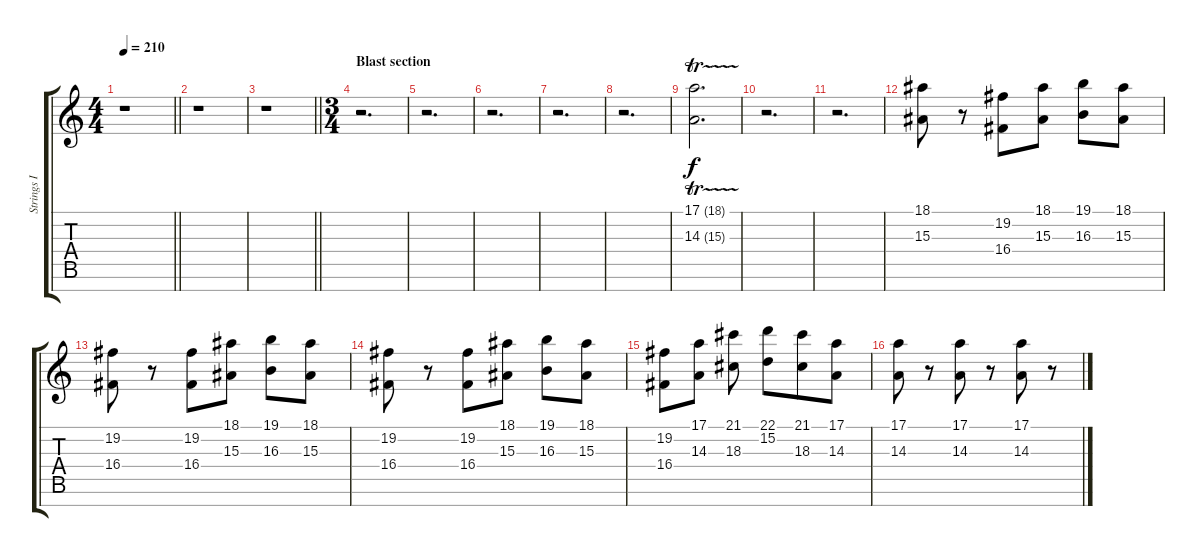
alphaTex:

\track ("Strings I" "Strings I") {instrument stringensemble1}
\staff {score tabs}
\tuning (E4 B3 G3 D3 A2 E2 B1) {hide}
\ts (4 4)
\tempo 210
\clef g2
\barLineRight lightlight
\ks c
r.1{dy f} |
r.1 |
\barLineRight lightlight
r.1 |
\ts (3 4)
\section ("" "Blast section")
r.2{d} |
r.2{d} |
r.2{d} |
r.2{d} |
r.2{d} |
(17.1{tr (18 16)} 14.3{tr (15 16)}).2{d balance 6} |
r.2{d} |
r.2{d} |
(18.1 15.3).8 r.8 (19.2 16.4).8{beam merge} (18.1 15.3).8 (19.1 16.3).8{beam merge} (18.1 15.3).8 |
(19.2 16.4).8 r.8 (19.2 16.4).8{beam merge} (18.1 15.3).8 (19.1 16.3).8{beam merge} (18.1 15.3).8 |
(19.2 16.4).8 r.8 (19.2 16.4).8{beam merge} (18.1 15.3).8 (19.1 16.3).8{beam merge} (18.1 15.3).8 |
(19.2 16.4).8 (17.1 14.3).8 (21.1 18.3).8{beam split} (22.1 15.2).8{beam merge} (21.1 18.3).8{beam merge} (17.1 14.3).8 |
(17.1 14.3).8 r.8 (17.1 14.3).8 r.8 (17.1 14.3).8 r.8
